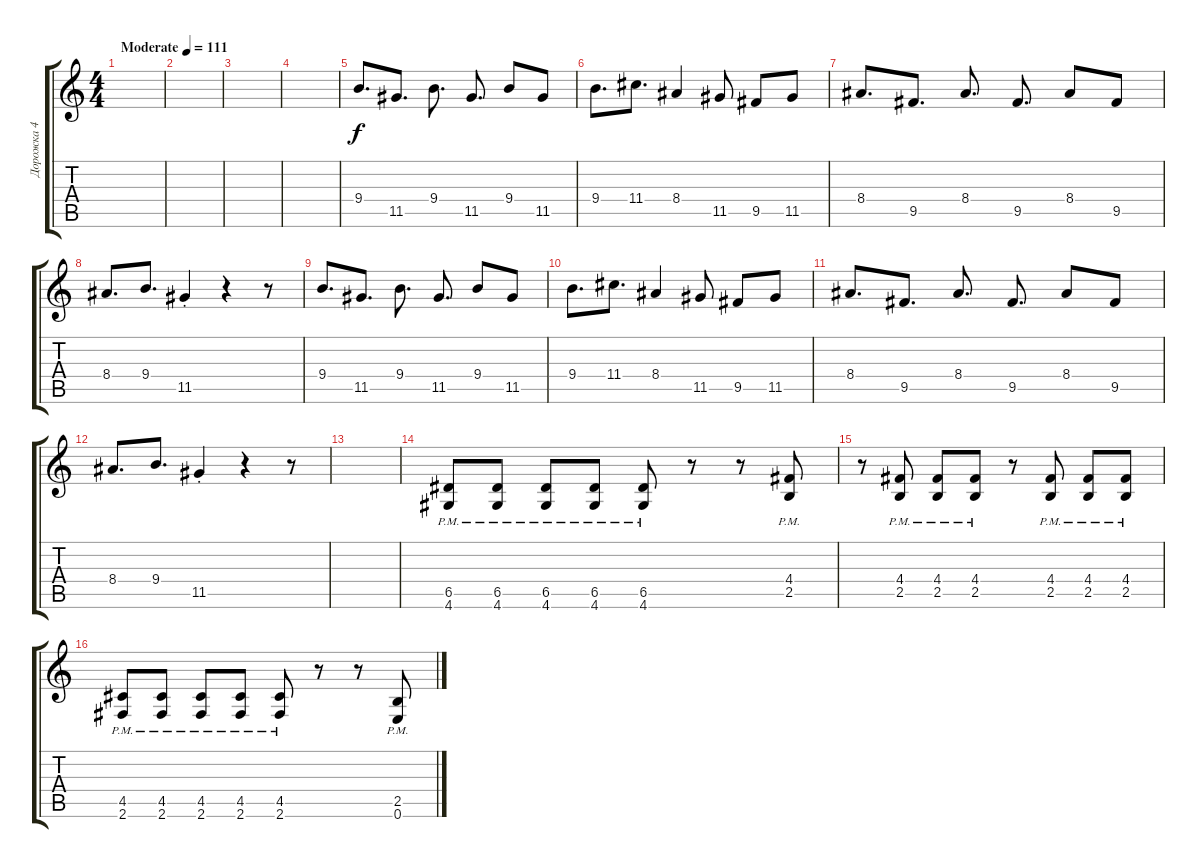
\track ("Дорожка 4" "Дорожка 4") {instrument distortionguitar}
\staff {score tabs}
\tuning (E4 B3 G3 D3 A2 E2) {hide}
\ts (4 4)
\tempo (111 "Moderate")
\clef g2
\ks c
|
|
|
|
9.4.8{d} 11.5.8{d} 9.4.8{d} 11.5.8{d} 9.4.8 11.5.8 |
9.4.8{d} 11.4.8{d} 8.4.4 11.5.8 9.5.8 11.5.8 |
8.4.8{d} 9.5.8{d} 8.4.8{d} 9.5.8{d} 8.4.8 9.5.8 |
8.4.8{d} 9.4.8{d} 11.5{st}.4 r.4 r.8 |
9.4.8{d} 11.5.8{d} 9.4.8{d} 11.5.8{d} 9.4.8 11.5.8 |
9.4.8{d} 11.4.8{d} 8.4.4 11.5.8 9.5.8 11.5.8 |
8.4.8{d} 9.5.8{d} 8.4.8{d} 9.5.8{d} 8.4.8 9.5.8 |
8.4.8{d} 9.4.8{d} 11.5{st}.4 r.4 r.8 |
|
(6.5{pm} 4.6{pm}).8 (6.5{pm} 4.6{pm}).8 (6.5{pm} 4.6{pm}).8 (6.5{pm} 4.6{pm}).8 (6.5{pm} 4.6{pm}).8 r.8 r.8 (4.4{pm} 2.5{pm}).8 |
r.8 (4.4{pm} 2.5{pm}).8 (4.4{pm} 2.5{pm}).8 (4.4{pm} 2.5{pm}).8 r.8 (4.4{pm} 2.5{pm}).8 (4.4{pm} 2.5{pm}).8 (4.4{pm} 2.5{pm}).8 |
(4.5{pm} 2.6{pm}).8 (4.5{pm} 2.6{pm}).8 (4.5{pm} 2.6{pm}).8 (4.5{pm} 2.6{pm}).8 (4.5{pm} 2.6{pm}).8 r.8 r.8 (2.5{pm} 0.6{pm}).8
